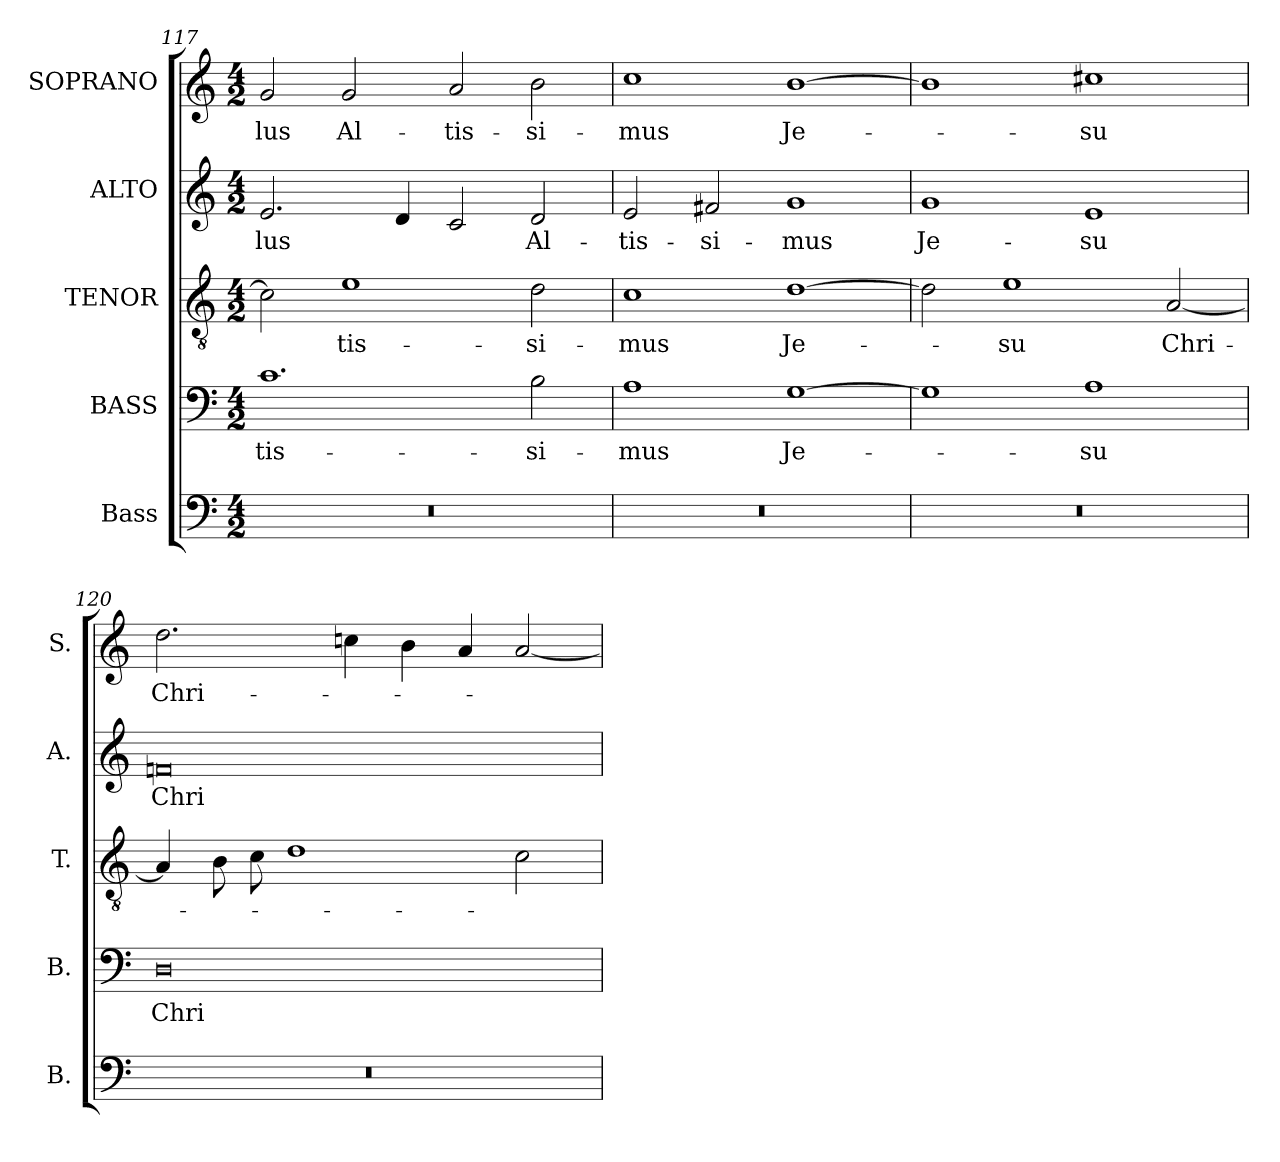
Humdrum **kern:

**kern	**kern	**text	**kern	**text	**kern	**text	**kern	**text
*part5	*part4	*part4	*part3	*part3	*part2	*part2	*part1	*part1
*staff5	*staff4	*staff4	*staff3	*staff3	*staff2	*staff2	*staff1	*staff1
*I"Bass	*I"BASS	*	*I"TENOR	*	*I"ALTO	*	*I"SOPRANO	*
*I'B.	*I'B.	*	*I'T.	*	*I'A.	*	*I'S.	*
*clefF4	*clefF4	*	*clefGv2	*	*clefG2	*	*clefG2	*
*	*	*	*ITrd7c12	*	*	*	*	*
*k[]	*k[]	*	*k[]	*	*k[]	*	*k[]	*
*C:	*C:	*	*C:	*	*C:	*	*C:	*
*M4/2	*M4/2	*	*M4/2	*	*M4/2	*	*M4/2	*
=117	=117	=117	=117	=117	=117	=117	=117	=117
!LO:N:vis=1	!	!	!	!	!	!	!	!
!	!	!LO:LY:b:color=#000000	!	!	!	!	!	!
!	!	!	!	!	!	!LO:LY:b:color=#000000	!	!
!	!	!	!	!	!	!	!	!LO:LY:b:color=#000000
0r	1.ci	-tis-	2Ci\]	.	2.ei/	-lus	2gi/	-lus
!	!	!	!	!LO:LY:b:color=#000000	!	!	!	!
!	!	!	!	!	!	!	!	!LO:LY:b:color=#000000
.	.	.	1Ei	-tis-	.	.	2gi/	Al-
.	.	.	.	.	4di/	.	.	.
!	!	!	!	!	!	!	!	!LO:LY:b:color=#000000
.	.	.	.	.	2ci/	.	2ai/	-tis-
!	!	!LO:LY:b:color=#000000	!	!	!	!	!	!
!	!	!	!	!LO:LY:b:color=#000000	!	!	!	!
!	!	!	!	!	!	!LO:LY:b:color=#000000	!	!
!	!	!	!	!	!	!	!	!LO:LY:b:color=#000000
.	2Bi\	-si-	2Di\	-si-	2di/	Al-	2bi\	-si-
=118	=118	=118	=118	=118	=118	=118	=118	=118
!LO:N:vis=1	!	!	!	!	!	!	!	!
!	!	!LO:LY:b:color=#000000	!	!	!	!	!	!
!	!	!	!	!LO:LY:b:color=#000000	!	!	!	!
!	!	!	!	!	!	!LO:LY:b:color=#000000	!	!
!	!	!	!	!	!	!	!	!LO:LY:b:color=#000000
0r	1Ai	-mus	1Ci	-mus	2ei/	-tis-	1cci	-mus
!	!	!	!	!	!	!LO:LY:b:color=#000000	!	!
.	.	.	.	.	2f#Xi/	-si-	.	.
!	!	!LO:LY:b:color=#000000	!	!	!	!	!	!
!	!	!	!	!LO:LY:b:color=#000000	!	!	!	!
!	!	!	!	!	!	!LO:LY:b:color=#000000	!	!
!	!	!	!	!	!	!	!	!LO:LY:b:color=#000000
.	[1Gi	Je-	[1Di	Je-	1gi	-mus	[1bi	Je-
=119	=119	=119	=119	=119	=119	=119	=119	=119
!LO:N:vis=1	!	!	!	!	!	!	!	!
!	!	!	!	!	!	!LO:LY:b:color=#000000	!	!
0r	1Gi]	.	2Di\]	.	1gi	Je-	1bi]	.
!	!	!	!	!LO:LY:b:color=#000000	!	!	!	!
.	.	.	1Ei	-su	.	.	.	.
!	!	!LO:LY:b:color=#000000	!	!	!	!	!	!
!	!	!	!	!	!	!LO:LY:b:color=#000000	!	!
!	!	!	!	!	!	!	!	!LO:LY:b:color=#000000
.	1Ai	-su	.	.	1ei	-su	1cc#Xi	-su
!	!	!	!	!LO:LY:b:color=#000000	!	!	!	!
.	.	.	[2AAi/	Chri-	.	.	.	.
=120	=120	=120	=120	=120	=120	=120	=120	=120
!LO:N:vis=1	!	!	!	!	!	!	!	!
!	!	!LO:LY:b:color=#000000	!	!	!	!	!	!
!	!	!	!	!	!	!LO:LY:b:color=#000000	!	!
!	!	!	!	!	!	!	!	!LO:LY:b:color=#000000
0r	0Di	Chri-	4AAi/]	.	0fni	Chri-	2.ddi\	Chri-
.	.	.	8BBi\	.	.	.	.	.
.	.	.	8Ci\	.	.	.	.	.
.	.	.	1Di	.	.	.	.	.
.	.	.	.	.	.	.	4ccni\	.
.	.	.	.	.	.	.	4bi\	.
.	.	.	.	.	.	.	4ai/	.
.	.	.	2Ci\	.	.	.	[2ai/	.
=	=	=	=	=	=	=	=	=
*-	*-	*-	*-	*-	*-	*-	*-	*-
